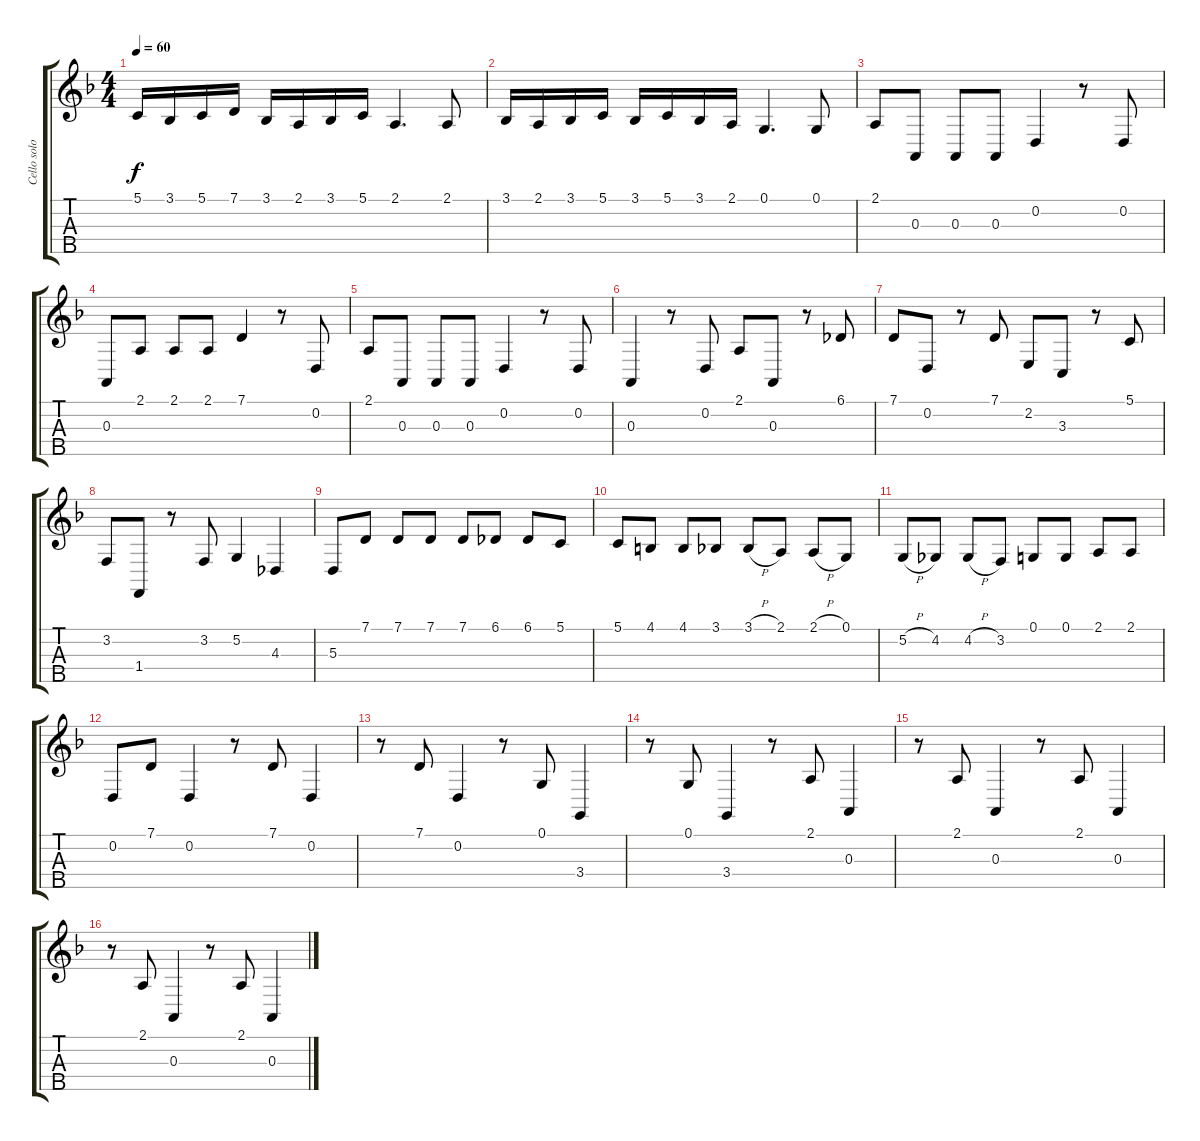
\track ("Cello solo" "Cello solo") {instrument cello}
\staff {score tabs}
\tuning (G3 D3 A2 E2 B1) {hide}
\ts (4 4)
\tempo 60
\clef g2
\ks f
5.1.16{dy f} 3.1.16 5.1.16 7.1.16 3.1.16 2.1.16 3.1.16 5.1.16 2.1.4{d} 2.1.8 |
3.1.16 2.1.16 3.1.16 5.1.16 3.1.16 5.1.16 3.1.16 2.1.16 0.1.4{d} 0.1.8 |
2.1.8 0.3.8 0.3.8 0.3.8 0.2.4 r.8 0.2.8 |
0.3.8 2.1.8 2.1.8 2.1.8 7.1.4 r.8 0.2.8 |
2.1.8 0.3.8 0.3.8 0.3.8 0.2.4 r.8 0.2.8 |
0.3.4 r.8 0.2.8 2.1.8 0.3.8 r.8 6.1.8 |
7.1.8 0.2.8 r.8 7.1.8 2.2.8 3.3.8 r.8 5.1.8 |
3.2.8 1.4.8 r.8 3.2.8 5.2.4 4.3.4 |
5.3.8 7.1.8 7.1.8 7.1.8 7.1.8 6.1.8 6.1.8 5.1.8 |
5.1.8 4.1.8 4.1.8 3.1.8 3.1{h}.8 2.1.8 2.1{h}.8 0.1.8 |
5.2{h}.8 4.2.8 4.2{h}.8 3.2.8 0.1.8 0.1.8 2.1.8 2.1.8 |
0.2.8 7.1.8 0.2.4 r.8 7.1.8 0.2.4 |
r.8 7.1.8 0.2.4 r.8 0.1.8 3.4.4 |
r.8 0.1.8 3.4.4 r.8 2.1.8 0.3.4 |
r.8 2.1.8 0.3.4 r.8 2.1.8 0.3.4 |
r.8 2.1.8 0.3.4 r.8 2.1.8 0.3.4
